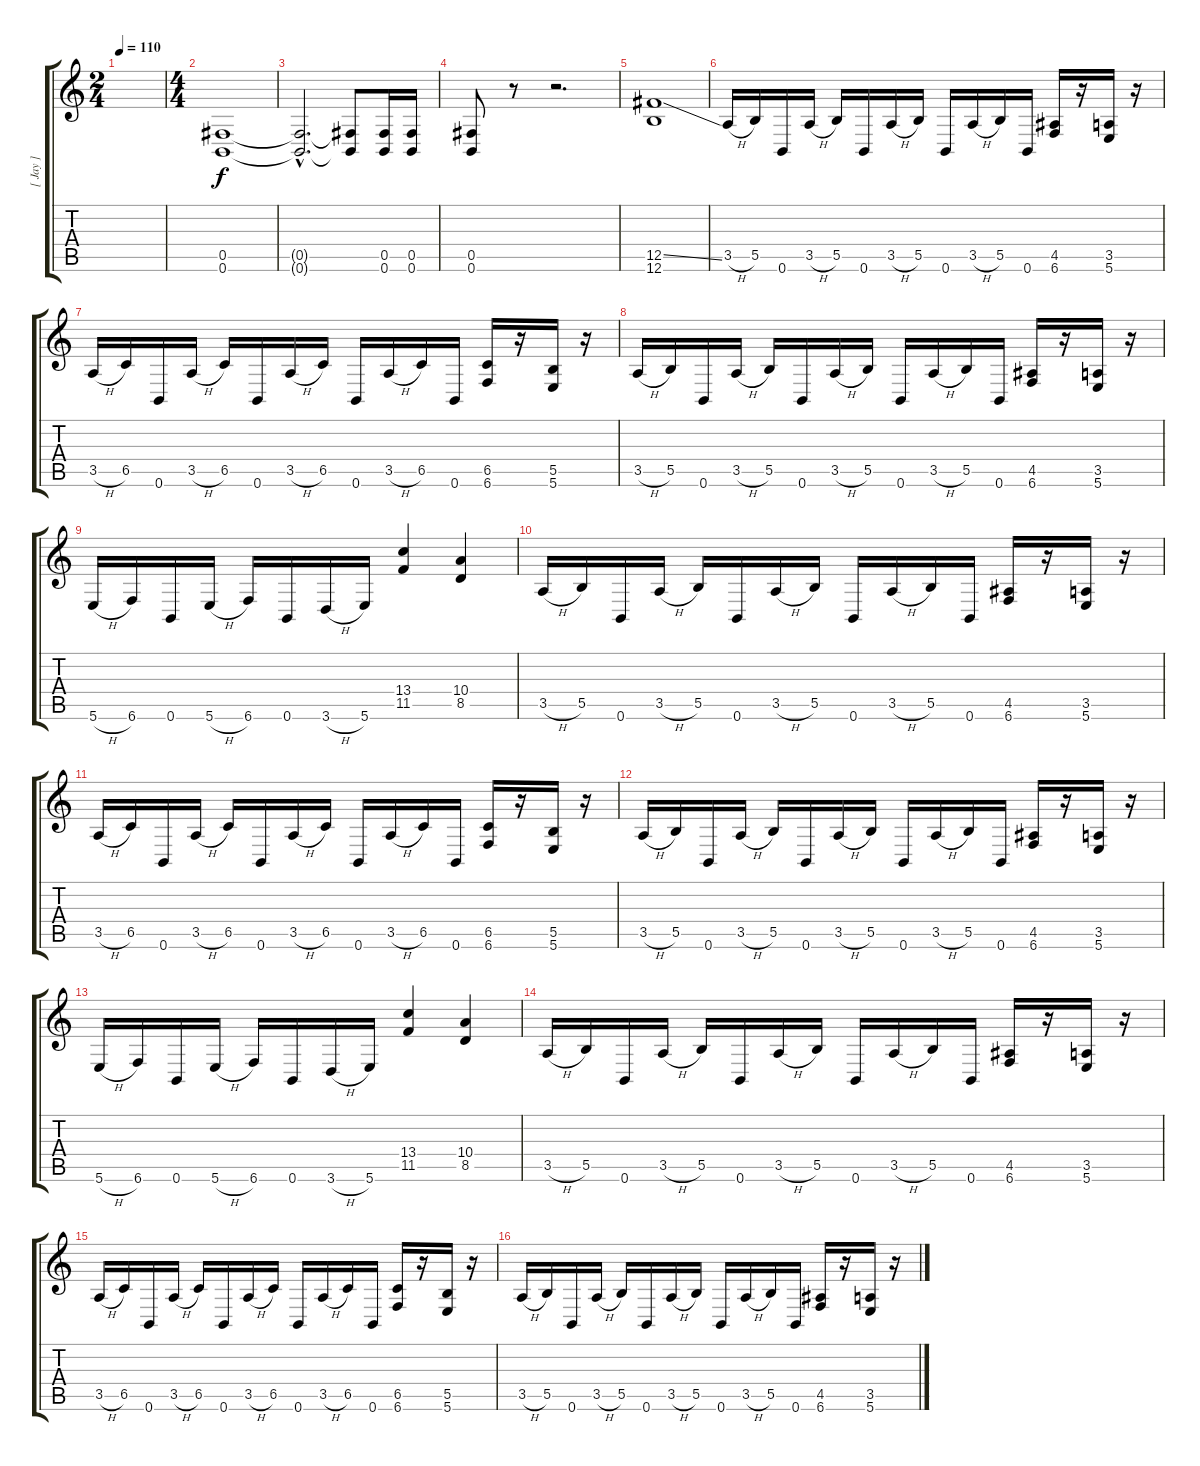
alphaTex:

\track ("[ Jay ]" "[ Jay ]") {instrument overdrivenguitar}
\staff {score tabs}
\tuning (Db4 Ab3 E3 B2 Gb2 B1) {hide}
\ts (2 4)
\tempo 110
\clef g2
\ks c
|
\ts (4 4)
(0.5 0.6).1 |
(0.5{hac t} 0.6{hac t}).2{d} (0.5{t} 0.6{t}).8 (0.5 0.6).16 (0.5 0.6).16 |
(0.5 0.6).8 r.8 r.2{d} |
(12.5{ss} 12.6).1 |
3.5{h}.16 5.5.16 0.6.16 3.5{h}.16 5.5.16 0.6.16 3.5{h}.16 5.5.16 0.6.16 3.5{h}.16 5.5.16 0.6.16 (4.5 6.6).16 r.16 (3.5 5.6).16 r.16 |
3.5{h}.16 6.5.16 0.6.16 3.5{h}.16 6.5.16 0.6.16 3.5{h}.16 6.5.16 0.6.16 3.5{h}.16 6.5.16 0.6.16 (6.5 6.6).16 r.16 (5.5 5.6).16 r.16 |
3.5{h}.16 5.5.16 0.6.16 3.5{h}.16 5.5.16 0.6.16 3.5{h}.16 5.5.16 0.6.16 3.5{h}.16 5.5.16 0.6.16 (4.5 6.6).16 r.16 (3.5 5.6).16 r.16 |
5.6{h}.16 6.6.16 0.6.16 5.6{h}.16 6.6.16 0.6.16 3.6{h}.16 5.6.16 (13.4 11.5).4 (10.4 8.5).4 |
3.5{h}.16 5.5.16 0.6.16 3.5{h}.16 5.5.16 0.6.16 3.5{h}.16 5.5.16 0.6.16 3.5{h}.16 5.5.16 0.6.16 (4.5 6.6).16 r.16 (3.5 5.6).16 r.16 |
3.5{h}.16 6.5.16 0.6.16 3.5{h}.16 6.5.16 0.6.16 3.5{h}.16 6.5.16 0.6.16 3.5{h}.16 6.5.16 0.6.16 (6.5 6.6).16 r.16 (5.5 5.6).16 r.16 |
3.5{h}.16 5.5.16 0.6.16 3.5{h}.16 5.5.16 0.6.16 3.5{h}.16 5.5.16 0.6.16 3.5{h}.16 5.5.16 0.6.16 (4.5 6.6).16 r.16 (3.5 5.6).16 r.16 |
5.6{h}.16 6.6.16 0.6.16 5.6{h}.16 6.6.16 0.6.16 3.6{h}.16 5.6.16 (13.4 11.5).4 (10.4 8.5).4 |
3.5{h}.16 5.5.16 0.6.16 3.5{h}.16 5.5.16 0.6.16 3.5{h}.16 5.5.16 0.6.16 3.5{h}.16 5.5.16 0.6.16 (4.5 6.6).16 r.16 (3.5 5.6).16 r.16 |
3.5{h}.16 6.5.16 0.6.16 3.5{h}.16 6.5.16 0.6.16 3.5{h}.16 6.5.16 0.6.16 3.5{h}.16 6.5.16 0.6.16 (6.5 6.6).16 r.16 (5.5 5.6).16 r.16 |
3.5{h}.16 5.5.16 0.6.16 3.5{h}.16 5.5.16 0.6.16 3.5{h}.16 5.5.16 0.6.16 3.5{h}.16 5.5.16 0.6.16 (4.5 6.6).16 r.16 (3.5 5.6).16 r.16
